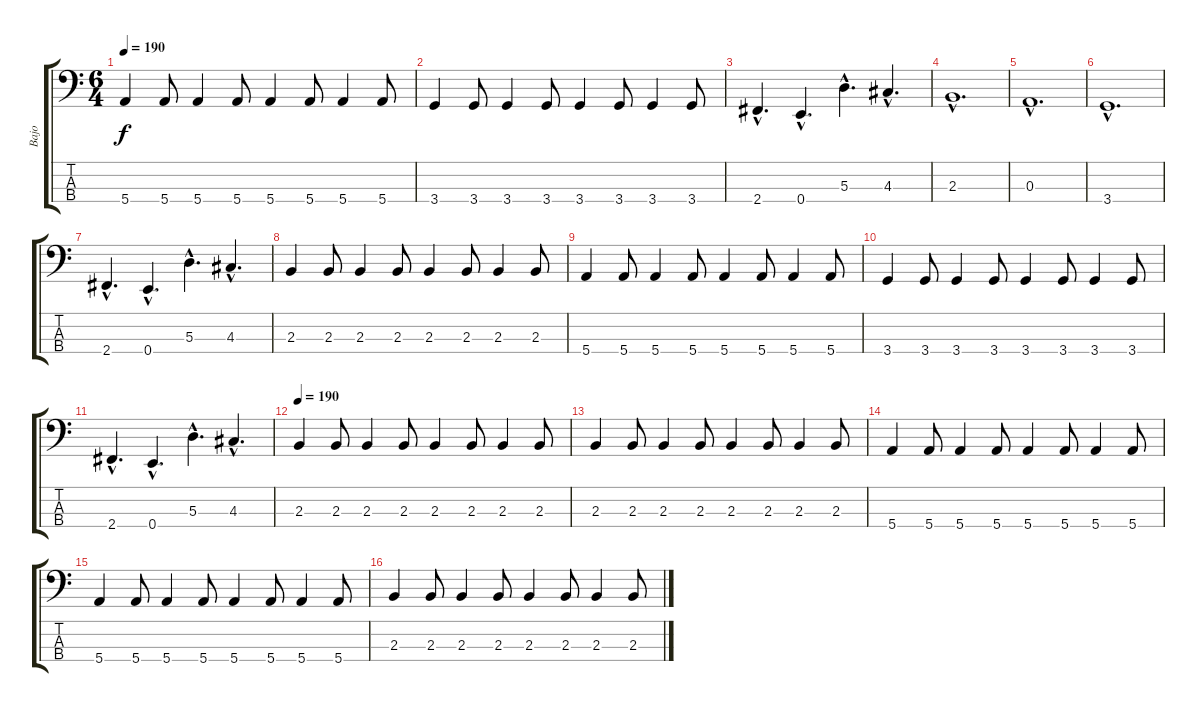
\track ("Bajo" "Bajo") {instrument electricbassfinger}
\staff {score tabs}
\tuning (G2 D2 A1 E1) {hide}
\ts (6 4)
\tempo 190
\clef f4
\ks c
5.4.4{dy f} 5.4.8 5.4.4 5.4.8 5.4.4 5.4.8 5.4.4 5.4.8 |
3.4.4 3.4.8 3.4.4 3.4.8 3.4.4 3.4.8 3.4.4 3.4.8 |
2.4{hac}.4{d} 0.4{hac}.4{d} 5.3{hac}.4{d} 4.3{hac}.4{d} |
2.3{hac}.1{d} |
0.3{hac}.1{d} |
3.4{hac}.1{d} |
2.4{hac}.4{d} 0.4{hac}.4{d} 5.3{hac}.4{d} 4.3{hac}.4{d} |
2.3.4 2.3.8 2.3.4 2.3.8 2.3.4 2.3.8 2.3.4 2.3.8 |
5.4.4 5.4.8 5.4.4 5.4.8 5.4.4 5.4.8 5.4.4 5.4.8 |
3.4.4 3.4.8 3.4.4 3.4.8 3.4.4 3.4.8 3.4.4 3.4.8 |
2.4{hac}.4{d} 0.4{hac}.4{d} 5.3{hac}.4{d} 4.3{hac}.4{d} |
\tempo 185
\tempo 190
2.3.4 2.3.8 2.3.4 2.3.8 2.3.4 2.3.8 2.3.4 2.3.8 |
2.3.4 2.3.8 2.3.4 2.3.8 2.3.4 2.3.8 2.3.4 2.3.8 |
5.4.4 5.4.8 5.4.4 5.4.8 5.4.4 5.4.8 5.4.4 5.4.8 |
5.4.4 5.4.8 5.4.4 5.4.8 5.4.4 5.4.8 5.4.4 5.4.8 |
2.3.4 2.3.8 2.3.4 2.3.8 2.3.4 2.3.8 2.3.4 2.3.8
